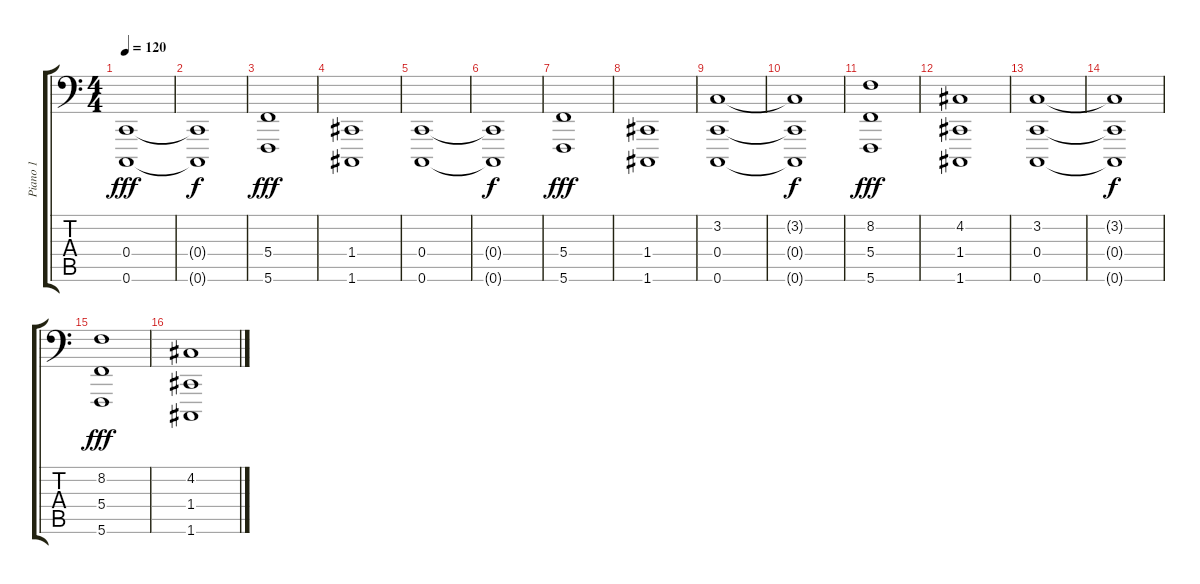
\track ("Piano 1" "Piano 1") {instrument acousticgrandpiano}
\staff {score tabs}
\tuning (D3 A2 F2 C2 G1 C1) {hide}
\ts (4 4)
\tempo 120
\clef f4
\ks c
(0.4 0.6).1{dy fff instrument acousticgrandpiano} |
(0.4{t} 0.6{t}).1{dy f} |
(5.4 5.6).1{dy fff} |
(1.4 1.6).1 |
(0.4 0.6).1 |
(0.4{t} 0.6{t}).1{dy f} |
(5.4 5.6).1{dy fff} |
(1.4 1.6).1 |
(3.2 0.4 0.6).1 |
(3.2{t} 0.4{t} 0.6{t}).1{dy f} |
(8.2 5.4 5.6).1{dy fff} |
(4.2 1.4 1.6).1 |
(3.2 0.4 0.6).1 |
(3.2{t} 0.4{t} 0.6{t}).1{dy f} |
(8.2 5.4 5.6).1{dy fff} |
(4.2 1.4 1.6).1
